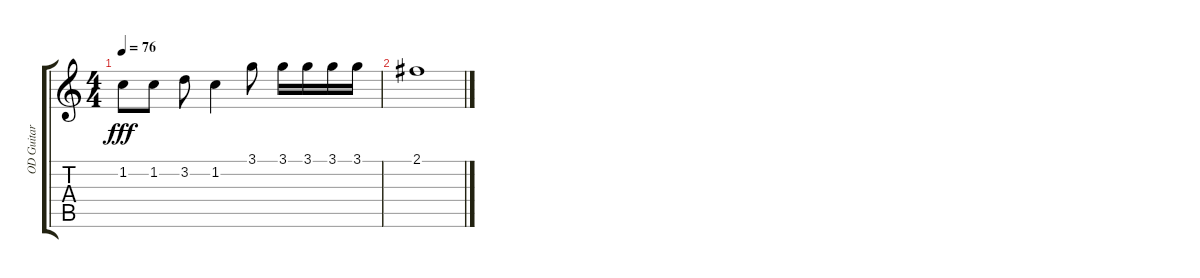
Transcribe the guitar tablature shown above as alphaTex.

\track ("OD Guitar" "OD Guitar") {instrument overdrivenguitar}
\staff {score tabs}
\tuning (E4 B3 G3 D3 A2 E2) {hide}
\ts (4 4)
\tempo 76
\clef g2
\ks c
1.2.8{dy fff} 1.2.8 3.2.8 1.2.4 3.1.8 3.1.16 3.1.16 3.1.16 3.1.16 |
2.1.1
